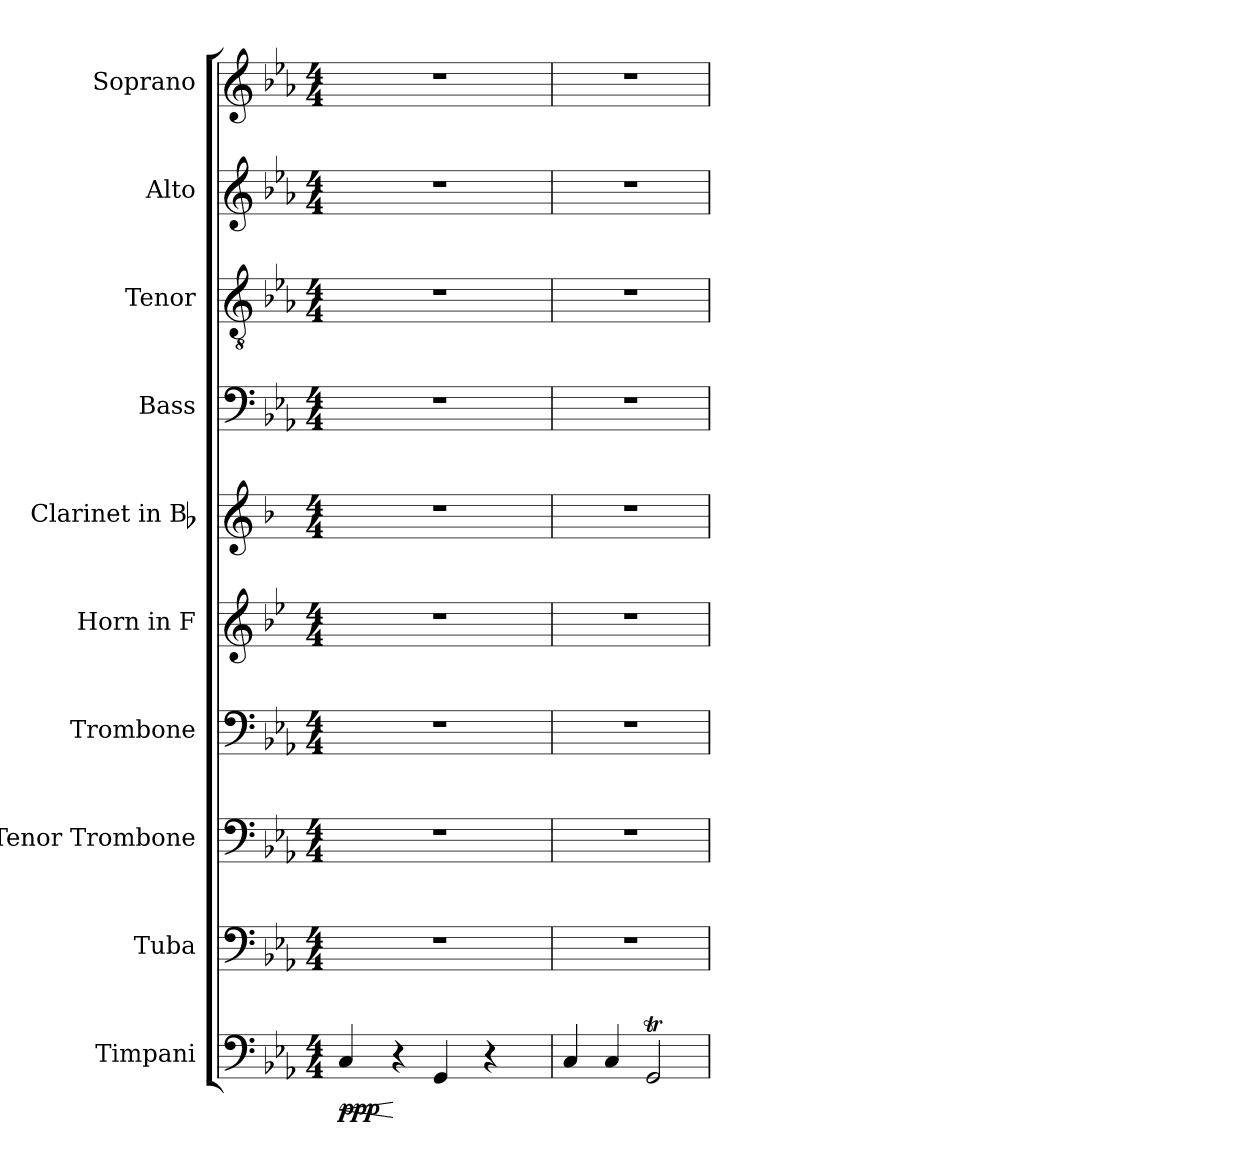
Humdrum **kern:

**kern	**dynam	**kern	**kern	**kern	**kern	**kern	**kern	**kern	**kern	**kern
*part10	*part10	*part9	*part8	*part7	*part6	*part5	*part4	*part3	*part2	*part1
*staff10	*staff10	*staff9	*staff8	*staff7	*staff6	*staff5	*staff4	*staff3	*staff2	*staff1
*I"Timpani	*	*I"Tuba	*I"Tenor Trombone	*I"Trombone	*I"Horn in F	*I"Clarinet in Bb	*I"Bass	*I"Tenor	*I"Alto	*I"Soprano
*I'Timp.	*	*I'Tba.	*I'Ten. Tbn.	*I'Tbn.	*I'Hn.	*I'Cl.	*I'B.	*I'T.	*I'A.	*I'S.
!!LO:PB:g=z
*clefF4	*	*clefF4	*clefF4	*clefF4	*clefG2	*clefG2	*clefF4	*clefGv2	*clefG2	*clefG2
*	*	*	*	*	*ITrd4c7	*ITrd1c2	*	*ITrd7c12	*	*
*k[b-e-a-]	*	*k[b-e-a-]	*k[b-e-a-]	*k[b-e-a-]	*k[b-e-a-]	*k[b-e-a-]	*k[b-e-a-]	*k[b-e-a-]	*k[b-e-a-]	*k[b-e-a-]
*c:	*	*c:	*c:	*c:	*c:	*c:	*c:	*c:	*c:	*c:
*M4/4	*	*M4/4	*M4/4	*M4/4	*M4/4	*M4/4	*M4/4	*M4/4	*M4/4	*M4/4
=1	=1	=1	=1	=1	=1	=1	=1	=1	=1	=1
!	!LO:HP:b	!	!	!	!	!	!	!	!	!
!	!LO:HP:n=1:b	!	!	!	!	!	!	!	!	!
*	*	*	*	*	*	*^	*	*	*	*^
4Ci/	< < ppp	1r	1r	1r	1r	1r	32ryy	1r	1r	1r	1r	32ryy
.	.	.	.	.	.	.	128ryy	.	.	.	.	128ryy
*	*	*	*	*	*	*MM112	*	*	*	*	*MM112	*
.	.	.	.	.	.	.	2ryy	.	.	.	.	2ryy
4r	[	.	.	.	.	.	.	.	.	.	.	.
4GGi/	[	.	.	.	.	.	.	.	.	.	.	.
.	.	.	.	.	.	.	4ryy	.	.	.	.	4ryy
4r	.	.	.	.	.	.	.	.	.	.	.	.
.	.	.	.	.	.	.	8ryy	.	.	.	.	8ryy
.	.	.	.	.	.	.	16ryy	.	.	.	.	16ryy
.	.	.	.	.	.	.	64.ryy	.	.	.	.	64.ryy
*	*	*	*	*	*	*v	*v	*	*	*	*v	*v
=2	=2	=2	=2	=2	=2	=2	=2	=2	=2	=2
4Ci/	.	1r	1r	1r	1r	1r	1r	1r	1r	1r
4Ci/	.	.	.	.	.	.	.	.	.	.
2GGti/	.	.	.	.	.	.	.	.	.	.
=	=	=	=	=	=	=	=	=	=	=
*-	*-	*-	*-	*-	*-	*-	*-	*-	*-	*-
